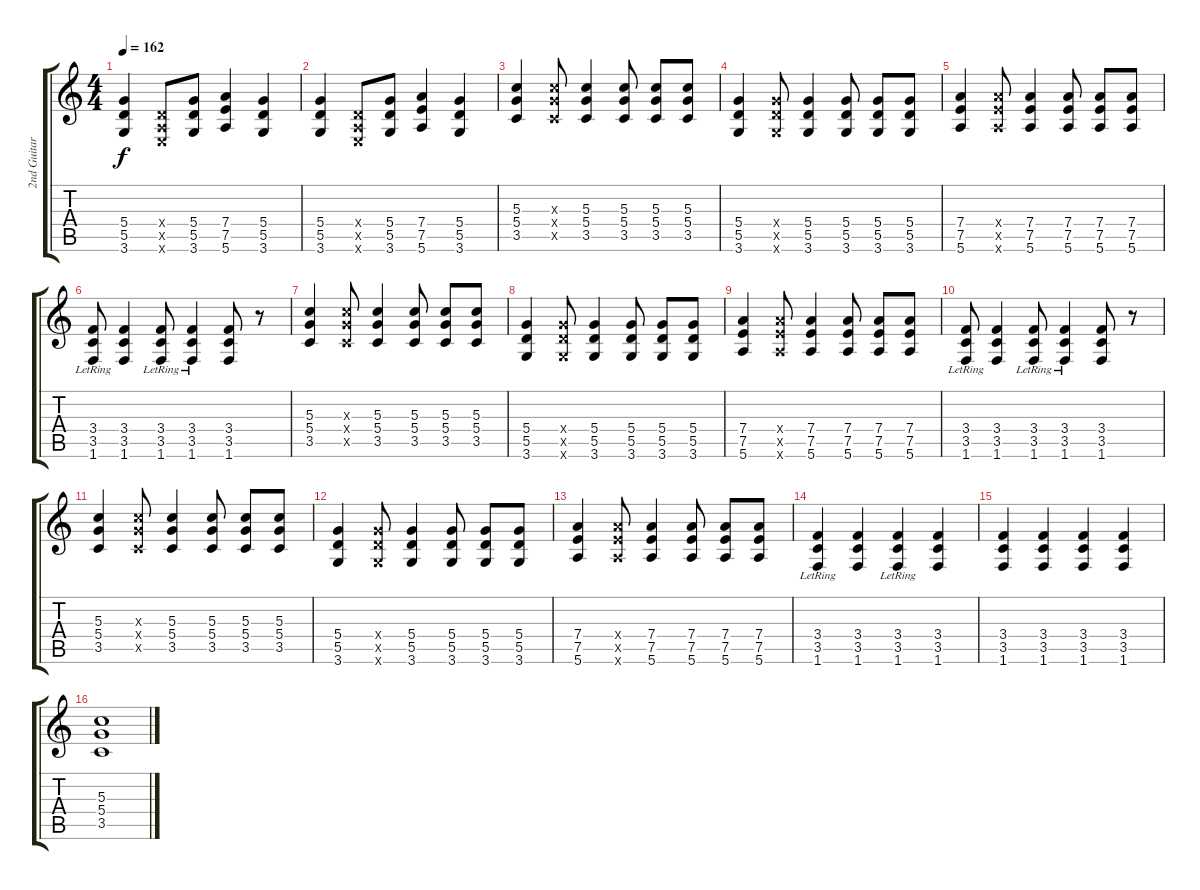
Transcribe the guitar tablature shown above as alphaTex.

\track ("2nd Guitar" "2nd Guitar") {instrument distortionguitar}
\staff {score tabs}
\tuning (E4 B3 G3 D3 A2 E2) {hide}
\ts (4 4)
\tempo 162
\clef g2
\ks c
(5.4 5.5 3.6).4{dy f} (0.4{x} 0.5{x} 0.6{x}).8 (5.4 5.5 3.6).8 (7.4 7.5 5.6).4 (5.4 5.5 3.6).4 |
(5.4 5.5 3.6).4 (0.4{x} 0.5{x} 0.6{x}).8 (5.4 5.5 3.6).8 (7.4 7.5 5.6).4 (5.4 5.5 3.6).4 |
(5.3 5.4 3.5).4 (5.3{x} 5.4{x} 3.5{x}).8 (5.3 5.4 3.5).4 (5.3 5.4 3.5).8 (5.3 5.4 3.5).8 (5.3 5.4 3.5).8 |
(5.4 5.5 3.6).4 (5.4{x} 5.5{x} 3.6{x}).8 (5.4 5.5 3.6).4 (5.4 5.5 3.6).8 (5.4 5.5 3.6).8 (5.4 5.5 3.6).8 |
(7.4 7.5 5.6).4 (7.4{x} 7.5{x} 5.6{x}).8 (7.4 7.5 5.6).4 (7.4 7.5 5.6).8 (7.4 7.5 5.6).8 (7.4 7.5 5.6).8 |
(3.4 3.5 1.6{lr}).8 (3.4 3.5 1.6).4 (3.4{lr} 3.5 1.6).8 (3.4 3.5{lr} 1.6).4 (3.4 3.5 1.6).8 r.8 |
(5.3 5.4 3.5).4 (5.3{x} 5.4{x} 3.5{x}).8 (5.3 5.4 3.5).4 (5.3 5.4 3.5).8 (5.3 5.4 3.5).8 (5.3 5.4 3.5).8 |
(5.4 5.5 3.6).4 (5.4{x} 5.5{x} 3.6{x}).8 (5.4 5.5 3.6).4 (5.4 5.5 3.6).8 (5.4 5.5 3.6).8 (5.4 5.5 3.6).8 |
(7.4 7.5 5.6).4 (7.4{x} 7.5{x} 5.6{x}).8 (7.4 7.5 5.6).4 (7.4 7.5 5.6).8 (7.4 7.5 5.6).8 (7.4 7.5 5.6).8 |
(3.4 3.5 1.6{lr}).8 (3.4 3.5 1.6).4 (3.4{lr} 3.5 1.6).8 (3.4 3.5{lr} 1.6).4 (3.4 3.5 1.6).8 r.8 |
(5.3 5.4 3.5).4 (5.3{x} 5.4{x} 3.5{x}).8 (5.3 5.4 3.5).4 (5.3 5.4 3.5).8 (5.3 5.4 3.5).8 (5.3 5.4 3.5).8 |
(5.4 5.5 3.6).4 (5.4{x} 5.5{x} 3.6{x}).8 (5.4 5.5 3.6).4 (5.4 5.5 3.6).8 (5.4 5.5 3.6).8 (5.4 5.5 3.6).8 |
(7.4 7.5 5.6).4 (7.4{x} 7.5{x} 5.6{x}).8 (7.4 7.5 5.6).4 (7.4 7.5 5.6).8 (7.4 7.5 5.6).8 (7.4 7.5 5.6).8 |
(3.4 3.5 1.6{lr}).4 (3.4 3.5 1.6).4 (3.4 3.5{lr} 1.6).4 (3.4 3.5 1.6).4 |
(3.4 3.5 1.6).4 (3.4 3.5 1.6).4 (3.4 3.5 1.6).4 (3.4 3.5 1.6).4 |
(5.3 5.4 3.5).1
